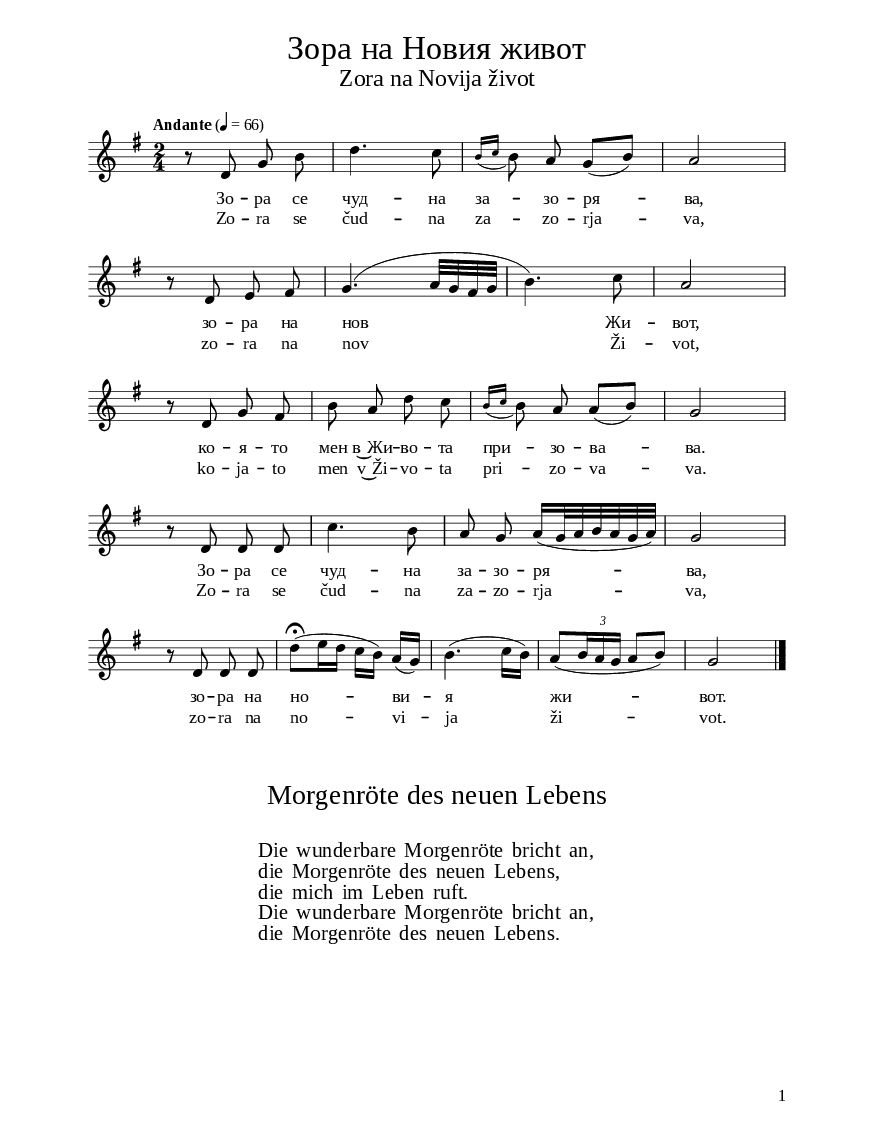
\version "2.24.1"

% include paper part and global functions
\include "include/globals.ily"

\bookpart {

   \label #'ref215
  \tocItem \markup "Зора на Новия живот – Zora na Novija život"
  \include "include/bookpart-paper.ily"
  \score {
    \include "include/score-layout.ily"

    \new Voice \absolute {
      \clef treble
      \key g \major
      \time 2/4
      \tempoFunc "Andante" 4 "66"
      \autoBeamOff
      r8  d'8  g'8  b'8 | % 2
      d''4.  c''8 | % 3
      \acciaccatura {  b'16 [  c''16 ] }  b'8
      a'8  g'8 ( [  b'8 ) ] | % 4
      a'2 \break | % 5
      r8  d'8  e'8  fis'8 | % 6
      g'4. (  a'32 [  g'32  fis'32  g'32
      ] | % 7
      b'4. )  c''8 | % 8
      a'2 \break | % 9
      r8  d'8  g'8  fis'8 |
      b'8  a'8  d''8  c''8 | % 11
      \acciaccatura {  b'16 [  c''16 ] }  b'8
      a'8  a'8 ( [  b'8 ) ] | % 12
      g'2 \break | % 13
      r8  d'8  d'8  d'8 | % 14
      c''4.  b'8 | % 15
      a'8  g'8  a'16 ( [  g'32  a'32
      b'32  a'32  g'32  a'32 ) ] | % 16
      g'2 \break | % 17
      r8  d'8  d'8  d'8 | % 18
      d''8 ( ^\fermata [  e''16  d''16 ]
      c''16 [  b'16 ) ]  a'16 ( [  g'16 )
      ] | % 19
      b'4. (  c''16 [  b'16 ) ] |
      a'8 ( [ \once \omit TupletBracket
      \times 2/3  {
        b'16  a'16  g'16 ]
      }
      a'8 [  b'8 ) ] | % 21
      g'2 \bar "|."
    }


    \addlyrics {
      Зо -- ра се чуд -- на за --
      зо -- ря -- ва, зо -- ра на нов
      Жи -- вот, ко --
      я -- то мен в~Жи -- во -- та
      при -- зо -- ва -- ва. Зо --
      ра се чуд -- на за -- зо -- ря --
      ва, зо -- ра на
      но -- ви -- я
      жи -- вот.}
    \addlyrics {
      Zo -- ra se čud -- na za --
      zo -- rja -- va, zo -- ra na nov
      Ži -- vot, ko --
      ja -- to men v~Ži -- vo -- ta
      pri -- zo -- va -- va. Zo --
      ra se čud -- na za -- zo -- rja --
      va, zo -- ra na
      no -- vi -- ja
      ži -- vot.}

    \header {
      title = \titleFunc "Зора на Новия живот" "Zora na Novija život"
    }

    \midi{}

  } % score

  \markup \empty-one
   % include foreign translation(s) of the song
  \version "2.24.0"

\markup \fill-line { \fontsize #deTitleFontSize "Morgenröte des neuen Lebens" }
\markup \null
\markup \null
\markup \fontsize #deCoupletFontSize {
  \hspace #15
  \override #`(baseline-skip . ,deCoupletBaselineSkip)
  \column {
    \line { " " }
    \line { " " Die wunderbare Morgenröte bricht an,}

    \line { " " die Morgenröte des neuen Lebens,}

    \line { " " die mich im Leben ruft.}

    \line { " " Die wunderbare Morgenröte bricht an,}

    \line { " " die Morgenröte des neuen Lebens.}

  }
}


} % bookpart

% Più mosso
%
